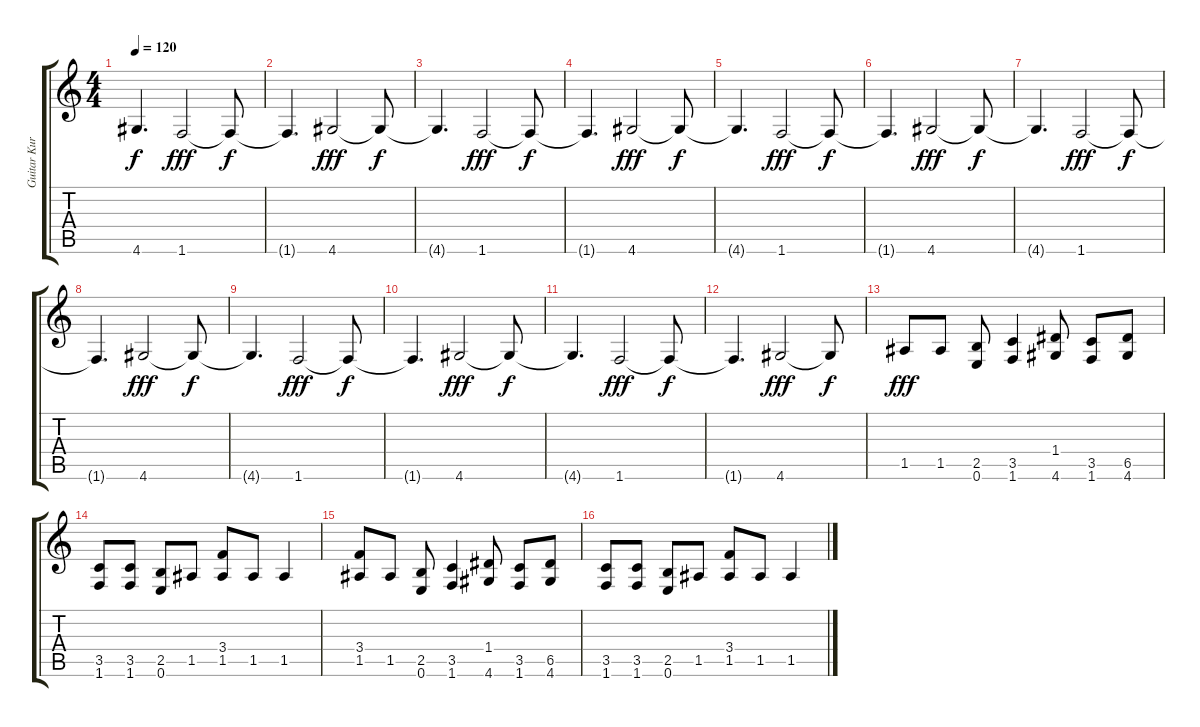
\track ("Guitar Kurt" "Guitar Kur") {instrument acousticguitarnylon}
\staff {score tabs}
\tuning (E4 B3 G3 D3 A2 E2) {hide}
\ts (4 4)
\tempo 120
\clef g2
\ks c
4.6{t}.4{d dy f} 1.6.2{dy fff} 1.6{t}.8{dy f} |
1.6{t}.4{d} 4.6.2{dy fff} 4.6{t}.8{dy f} |
4.6{t}.4{d} 1.6.2{dy fff} 1.6{t}.8{dy f} |
1.6{t}.4{d} 4.6.2{dy fff} 4.6{t}.8{dy f} |
4.6{t}.4{d} 1.6.2{dy fff} 1.6{t}.8{dy f} |
1.6{t}.4{d} 4.6.2{dy fff} 4.6{t}.8{dy f} |
4.6{t}.4{d} 1.6.2{dy fff} 1.6{t}.8{dy f} |
1.6{t}.4{d} 4.6.2{dy fff} 4.6{t}.8{dy f} |
4.6{t}.4{d} 1.6.2{dy fff} 1.6{t}.8{dy f} |
1.6{t}.4{d} 4.6.2{dy fff} 4.6{t}.8{dy f} |
4.6{t}.4{d} 1.6.2{dy fff} 1.6{t}.8{dy f} |
1.6{t}.4{d} 4.6.2{dy fff} 4.6{t}.8{dy f} |
1.5.8{dy fff volume 16} 1.5.8 (2.5 0.6).8 (3.5 1.6).4 (1.4 4.6).8 (3.5 1.6).8 (6.5 4.6).8 |
(3.5 1.6).8 (3.5 1.6).8 (2.5 0.6).8 1.5.8 (3.4 1.5).8 1.5.8 1.5.4 |
(3.4 1.5).8 1.5.8 (2.5 0.6).8 (3.5 1.6).4 (1.4 4.6).8 (3.5 1.6).8 (6.5 4.6).8 |
(3.5 1.6).8 (3.5 1.6).8 (2.5 0.6).8 1.5.8 (3.4 1.5).8 1.5.8 1.5.4
